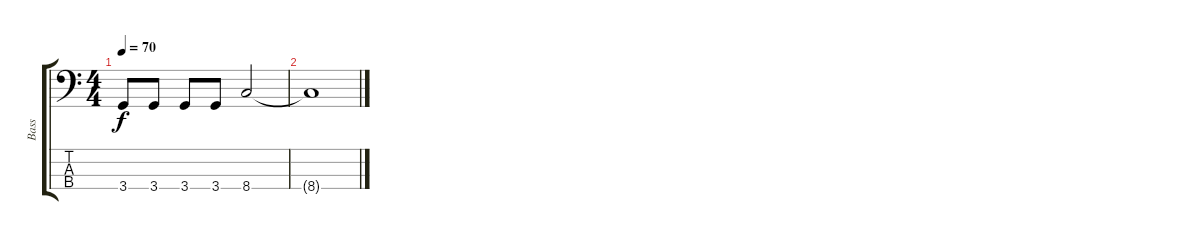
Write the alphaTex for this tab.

\track ("Bass" "Bass") {instrument electricbassfinger}
\staff {score tabs}
\tuning (G2 D2 A1 E1) {hide}
\ts (4 4)
\tempo 70
\clef f4
\ks c
3.4.8{dy f} 3.4.8 3.4.8 3.4.8 8.4.2 |
8.4{t}.1
